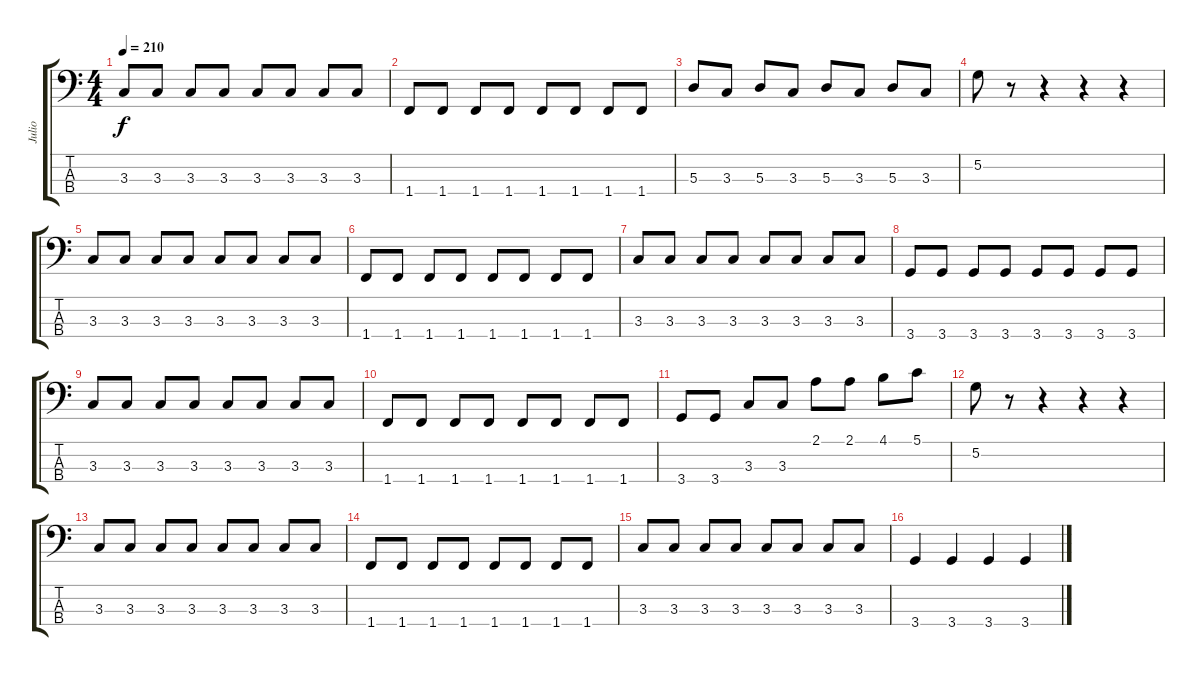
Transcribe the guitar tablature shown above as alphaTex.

\track ("Julio" "Julio") {instrument electricbassfinger}
\staff {score tabs}
\tuning (G2 D2 A1 E1) {hide}
\ts (4 4)
\tempo 210
\clef f4
\ks c
3.3.8{dy f} 3.3.8 3.3.8 3.3.8 3.3.8 3.3.8 3.3.8 3.3.8 |
1.4.8 1.4.8 1.4.8 1.4.8 1.4.8 1.4.8 1.4.8 1.4.8 |
5.3.8 3.3.8 5.3.8 3.3.8 5.3.8 3.3.8 5.3.8 3.3.8 |
5.2.8 r.8 r.4 r.4 r.4 |
3.3.8 3.3.8 3.3.8 3.3.8 3.3.8 3.3.8 3.3.8 3.3.8 |
1.4.8 1.4.8 1.4.8 1.4.8 1.4.8 1.4.8 1.4.8 1.4.8 |
3.3.8 3.3.8 3.3.8 3.3.8 3.3.8 3.3.8 3.3.8 3.3.8 |
3.4.8 3.4.8 3.4.8 3.4.8 3.4.8 3.4.8 3.4.8 3.4.8 |
3.3.8 3.3.8 3.3.8 3.3.8 3.3.8 3.3.8 3.3.8 3.3.8 |
1.4.8 1.4.8 1.4.8 1.4.8 1.4.8 1.4.8 1.4.8 1.4.8 |
3.4.8 3.4.8 3.3.8 3.3.8 2.1.8 2.1.8 4.1.8 5.1.8 |
5.2.8 r.8 r.4 r.4 r.4 |
3.3.8 3.3.8 3.3.8 3.3.8 3.3.8 3.3.8 3.3.8 3.3.8 |
1.4.8 1.4.8 1.4.8 1.4.8 1.4.8 1.4.8 1.4.8 1.4.8 |
3.3.8 3.3.8 3.3.8 3.3.8 3.3.8 3.3.8 3.3.8 3.3.8 |
3.4.4 3.4.4 3.4.4 3.4.4
